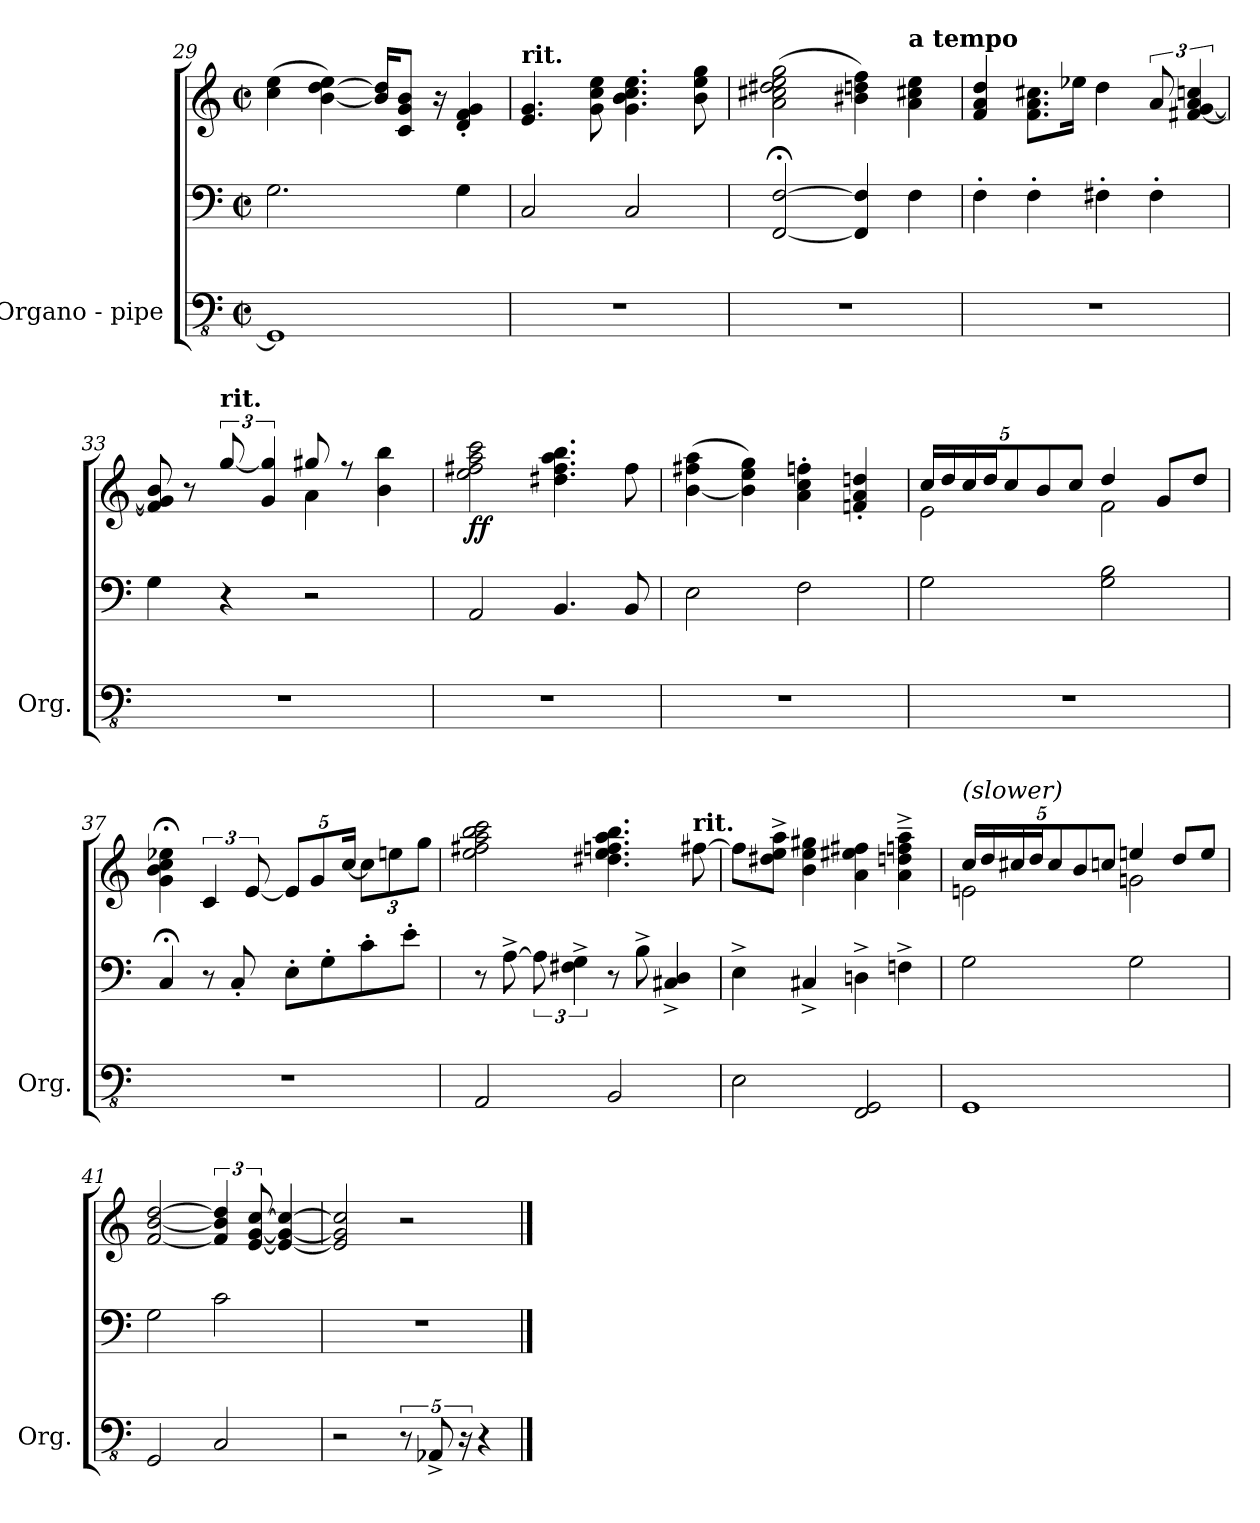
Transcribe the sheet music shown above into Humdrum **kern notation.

**kern	**kern	**kern	**dynam
*part1	*part1	*part1	*part1
*staff3	*staff2	*staff1	*staff1/2/3
*I"Organo - pipe	*	*	*
*I'Org.	*	*	*
*clefFv4	*clefF4	*clefG2	*
*k[]	*k[]	*k[]	*
*M2/2	*M2/2	*M2/2	*
*met(c|)	*met(c|)	*met(c|)	*
=29	=29	=29	=29
1GGG]	2.G\	(4cc\ 4ee\	.
.	.	[4b\ [4dd\ 4ee\)	.
.	.	16b/] 16dd/]KL	.
.	.	8c/ 8g/ 8b/J	.
.	.	16r	.
.	4G\	4d/' 4f/' 4g/'	.
=30	=30	=30	=30
!	!	!LO:TX:a:B:t=rit.	!
1r	2C/	4.e/ 4.g/	.
.	.	8g\ 8cc\ 8ee\	.
.	2C/	4.g\ 4.b\ 4.cc\ 4.ee\	.
.	.	8b\ 8ee\ 8gg\	.
=31	=31	=31	=31
1r	[2FF/;< [2F/;<	(2a\ 2cc#X\ 2dd#X\ 2ee\ 2gg\	.
.	4FF/] 4F/]	4b#X\ 4ddn\ 4ff\)	.
!	!	!LO:TX:a:B:t=a tempo	!
.	4F\	4a\ 4cc#X\ 4ee\	.
!!LO:LB:g=z
=32	=32	=32	=32
1r	4F'\	4f/ 4a/ 4dd/	.
.	4F'\	8.f\ 8.a\ 8.cc#X\L	.
.	.	16ee-X\Jk	.
.	4F#X'\	4dd\	.
.	4F#'\	12a/	.
.	.	[6f#X/ [6g/ 6a/ 6ccn/	.
=33	=33	=33	=33
*	*	*^	*
1r	4G\	8f#/] 8g/] 8b/	2ryy	.
.	.	8r	.	.
!	!	!LO:TX:a:B:t=rit.	!	!
.	4r	[12gg/	.	.
.	.	6g/ 6gg/]	.	.
.	2r	8gg#X/	4a\	.
.	.	8r	.	.
.	.	4b\ 4bb\	4ryy	.
=34	=34	=34	=34	=34
!	!	!LO:TX:a:B:t=a tempo	!	!
!	!	!LO:TX:a:i:t=(miraculously)	!	!
!	!	!	!	!LO:DY:b
*	*	*v	*v	*
1r	2AA/	2ee\ 2ff#X\ 2aa\ 2ccc\	ff
.	4.BB/	4.dd#X\ 4.ff#\ 4.aa\ 4.bb\	.
.	8BB/	8ff#\	.
=35	=35	=35	=35
1r	2E\	(>[4b\ 4ff#X\ 4aa\	.
.	.	4b\] 4ee\ 4gg\)	.
.	2F\	4a\' 4cc\' 4ffn\'	.
.	.	4fn/' 4a/' 4ddn/'	.
!!LO:LB:g=z
=36	=36	=36	=36
*	*	*Xbrackettup	*
*	*	*^	*
1r	2G\	20cc/LL	2e\	.
.	.	20dd/	.	.
.	.	20cc/	.	.
.	.	20dd/J	.	.
.	.	10cc/	.	.
.	.	10b/	.	.
.	.	10cc/J	.	.
.	2G\ 2B\	4dd/	2f\	.
.	.	8g/L	.	.
.	.	8dd/J	.	.
*	*	*v	*v	*
=37	=37	=37	=37
1r	4C;</	4g\;< 4b\;< 4cc\;< 4ee-X\;<	.
*	*	*brackettup	*
.	8r	6c/	.
.	8C'/	.	.
.	.	[12e/	.
*	*	*Xbrackettup	*
.	8E'\L	10e/L]	.
.	.	10g/	.
.	8G'\	.	.
.	.	[20cc/Jk	.
.	8c'\	12cc\L]	.
.	.	12een\	.
.	8e'\J	.	.
.	.	12gg\J	.
=38	=38	=38	=38
2AAA/	8r	2ee\ 2ff#X\ 2aa\ 2bb\ 2ccc\	.
.	[8A^\	.	.
.	12A\]	.	.
.	6F#X\^ 6G\^	.	.
2BBB/	8r	4.dd#X\ 4.ee\ 4.ffn\ 4.aa\ 4.bb\	.
.	8B^\	.	.
.	4C#X/^ 4D/^	.	.
!	!	!LO:TX:a:B:t=rit.	!
.	.	[8ff#X\	.
!!LO:LB:g=z
=39	=39	=39	=39
2EE\	4E^\	8ff#i\L]	.
.	.	8dd#X\^ 8ee\^ 8aa\^J	.
.	4C#X^/	4b\ 4ee\ 4gg#X\	.
2FFF/ 2GGG/	4Dn^\	4a\ 4ee#X\ 4ff#X\	.
.	4Fn^\	4a\~^ 4ddn\~^ 4ffn\~^ 4aa\~^	.
=40	=40	=40	=40
*	*	*^	*
!	!	!LO:TX:a:i:t=(slower)	!	!
1GGG	2G\	20cc/LL	2en\	.
.	.	20dd/	.	.
.	.	20cc#X/	.	.
.	.	20dd/J	.	.
.	.	10cc#/	.	.
.	.	10b/	.	.
.	.	10ccn/J	.	.
.	2G\	4een/	2gn\	.
.	.	8dd/L	.	.
.	.	8ee/J	.	.
*	*	*v	*v	*
=41	=41	=41	=41
2GGG/	2G\	[2f/ [2b/ [2dd/	.
*	*	*brackettup	*
2CC/	2c\	6f/] 6b/] 6dd/]	.
.	.	[12e/ [12g/ [12cc/	.
.	.	4e/_ 4g/_ 4cc/_	.
=42	=42	=42	=42
2r	1r	2e/] 2g/] 2cc/]	.
10r	.	2r	.
10AAA-X^/	.	.	.
20r	.	.	.
4r	.	.	.
==	==	==	==
*-	*-	*-	*-
